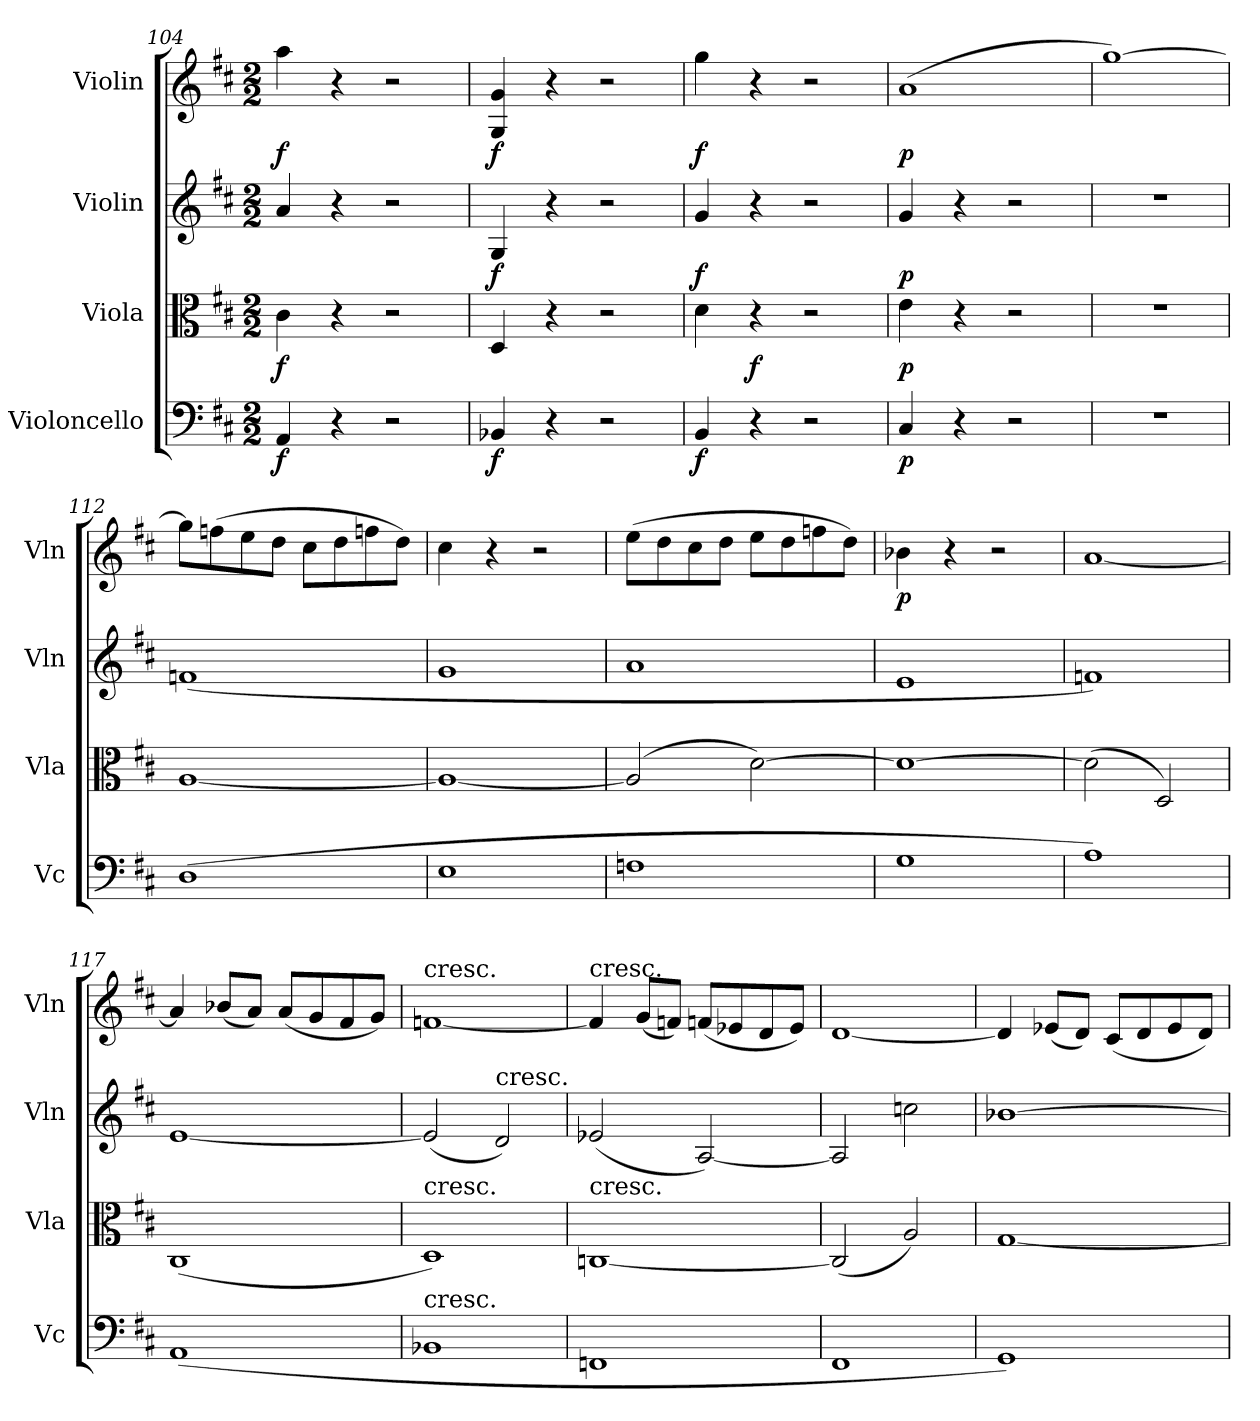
**kern	**dynam	**kern	**dynam	**kern	**dynam	**kern	**dynam
*part4	*part4	*part3	*part3	*part2	*part2	*part1	*part1
*staff4	*staff4	*staff3	*staff3	*staff2	*staff2	*staff1	*staff1
*I"Violoncello	*	*I"Viola	*	*I"Violin	*	*I"Violin	*
*I'Vc	*	*I'Vla	*	*I'Vln	*	*I'Vln	*
*clefF4	*	*clefC3	*	*clefG2	*	*clefG2	*
*k[f#c#]	*	*k[f#c#]	*	*k[f#c#]	*	*k[f#c#]	*
*D:	*	*D:	*	*D:	*	*D:	*
*M2/2	*	*M2/2	*	*M2/2	*	*M2/2	*
=104	=104	=104	=104	=104	=104	=104	=104
4AA/	f	4c#\	f	4a/	.	4aa\	f
4r	.	4r	.	4r	.	4r	.
2r	.	2r	.	2r	.	2r	.
=105	=105	=105	=105	=105	=105	=105	=105
4BB-X/	f	4D/	.	4G/	f	4G/ 4g/	f
4r	.	4r	.	4r	.	4r	.
2r	.	2r	.	2r	.	2r	.
=106	=106	=106	=106	=106	=106	=106	=106
4BB/	f	4d\	.	4g/	f	4gg\	f
4r	.	4r	f	4r	.	4r	.
2r	.	2r	.	2r	.	2r	.
=107	=107	=107	=107	=107	=107	=107	=107
4C#/	p	4e\	p	4g/	p	(1a	p
4r	.	4r	.	4r	.	.	.
2r	.	2r	.	2r	.	.	.
=111	=111	=111	=111	=111	=111	=111	=111
1r	.	1r	.	1r	.	[1gg)	.
=112	=112	=112	=112	=112	=112	=112	=112
(1D	.	[1A	.	(1fn	.	8gg\L]	.
.	.	.	.	.	.	(8ffn\	.
.	.	.	.	.	.	8ee\	.
.	.	.	.	.	.	8dd\J	.
.	.	.	.	.	.	8cc#\L	.
.	.	.	.	.	.	8dd\	.
.	.	.	.	.	.	8ffn\	.
.	.	.	.	.	.	8dd\J)	.
=113	=113	=113	=113	=113	=113	=113	=113
1E	.	1A_	.	1g	.	4cc#\	.
.	.	.	.	.	.	4r	.
.	.	.	.	.	.	2r	.
=114	=114	=114	=114	=114	=114	=114	=114
1Fn	.	(2A/]	.	1a	.	(8ee\L	.
.	.	.	.	.	.	8dd\	.
.	.	.	.	.	.	8cc#\	.
.	.	.	.	.	.	8dd\J	.
.	.	[2d\)	.	.	.	8ee\L	.
.	.	.	.	.	.	8dd\	.
.	.	.	.	.	.	8ffn\	.
.	.	.	.	.	.	8dd\J)	.
=115	=115	=115	=115	=115	=115	=115	=115
1G	.	1d_	.	1e	.	4b-X\	p
.	.	.	.	.	.	4r	.
.	.	.	.	.	.	2r	.
=116	=116	=116	=116	=116	=116	=116	=116
1A)	.	(2d\]	.	1fn)	.	[1a	.
.	.	2D/)	.	.	.	.	.
=117	=117	=117	=117	=117	=117	=117	=117
(1AA	.	(1C#	.	[1e	.	4a/]	.
.	.	.	.	.	.	(8b-X/L	.
.	.	.	.	.	.	8a/J)	.
.	.	.	.	.	.	(8a/L	.
.	.	.	.	.	.	8g/	.
.	.	.	.	.	.	8f#/	.
.	.	.	.	.	.	8g/J)	.
=118	=118	=118	=118	=118	=118	=118	=118
!	!	!	!	!	!	!LO:TX:t=cresc.	!
!	!	!LO:TX:t=cresc.	!	!	!	!	!
!LO:TX:t=cresc.	!	!	!	!	!	!	!
1BB-X	.	1D)	.	(2e/]	.	[1fn	.
!	!	!	!	!LO:TX:t=cresc.	!	!	!
.	.	.	.	2d/)	.	.	.
=119	=119	=119	=119	=119	=119	=119	=119
!	!	!	!	!	!	!LO:TX:t=cresc.	!
!	!	!LO:TX:t=cresc.	!	!	!	!	!
1FFn	.	[1Cn	.	(2e-X/	.	4f/]	.
.	.	.	.	.	.	(8g/L	.
.	.	.	.	.	.	8fn/J)	.
.	.	.	.	[2A/)	.	(8fn/L	.
.	.	.	.	.	.	8e-X/	.
.	.	.	.	.	.	8d/	.
.	.	.	.	.	.	8e-/J)	.
=120	=120	=120	=120	=120	=120	=120	=120
1FF#	.	(2C/]	.	2A/]	.	[1d	.
.	.	2A/)	.	2ccn\	.	.	.
=121	=121	=121	=121	=121	=121	=121	=121
1GG)	.	[1G	.	[1b-X	.	4d/]	.
.	.	.	.	.	.	(8e-X/L	.
.	.	.	.	.	.	8d/J)	.
.	.	.	.	.	.	(8c#/L	.
.	.	.	.	.	.	8d/	.
.	.	.	.	.	.	8e-/	.
.	.	.	.	.	.	8d/J)	.
=	=	=	=	=	=	=	=
*-	*-	*-	*-	*-	*-	*-	*-
